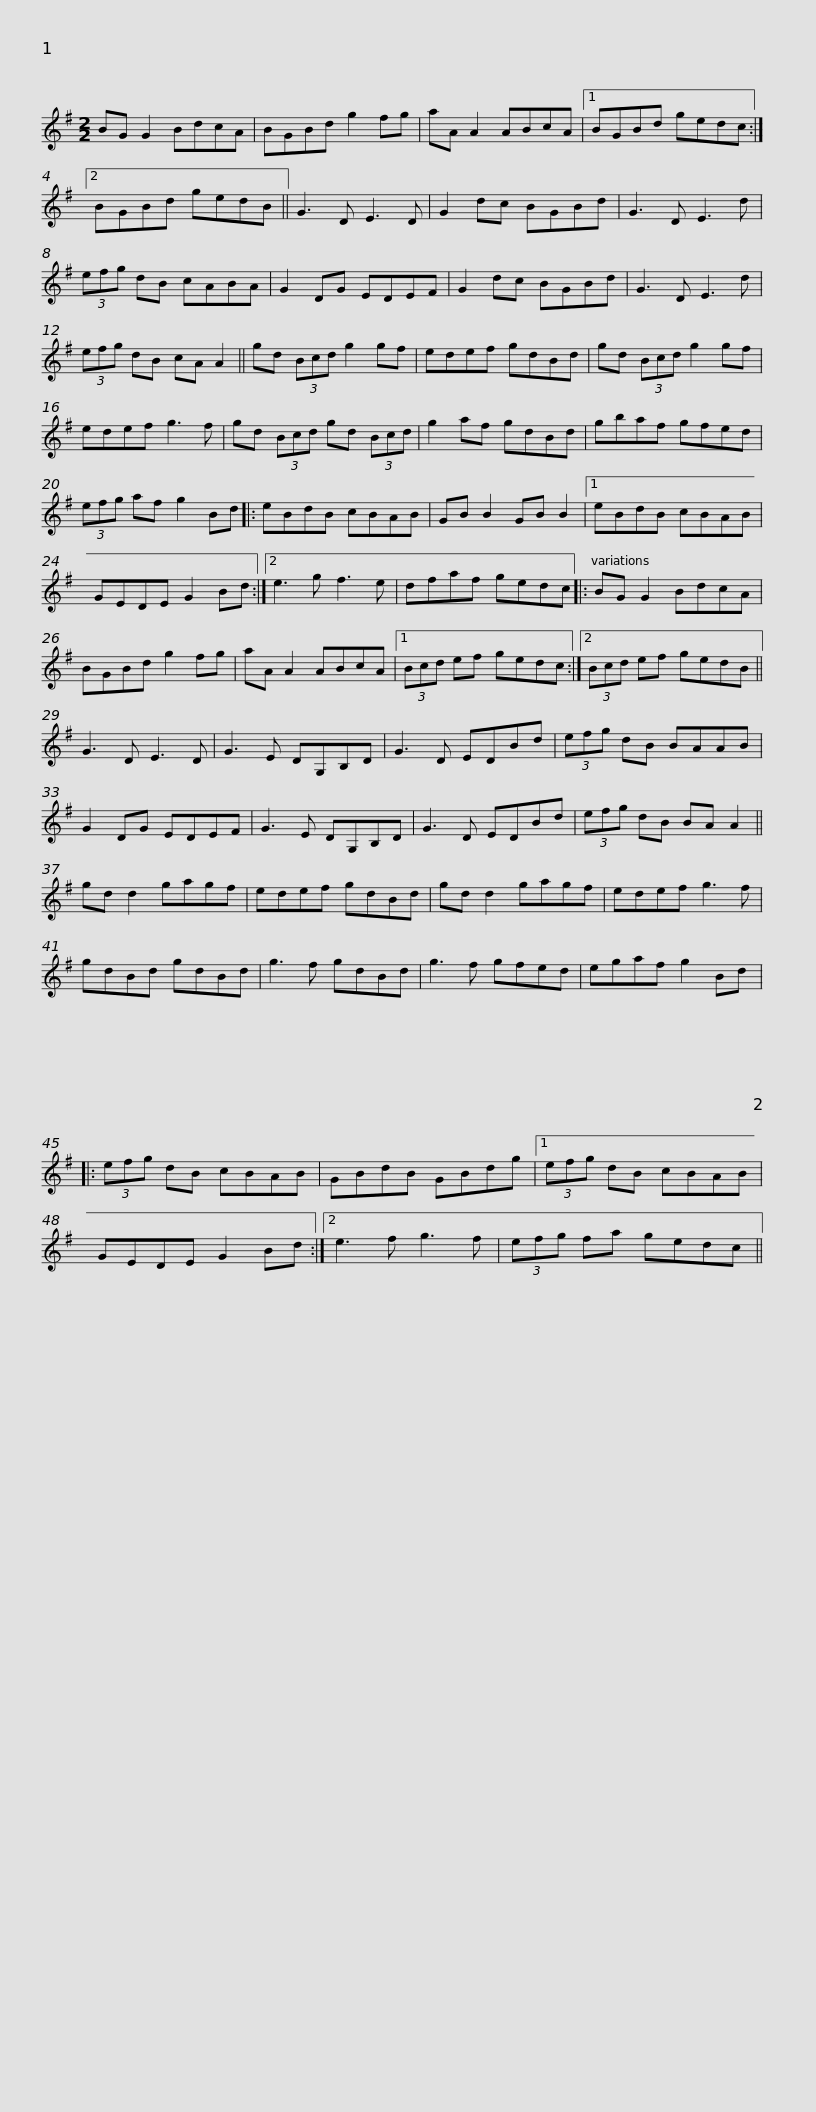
X:1
L:1/8
M:2/2
I:linebreak $
K:G
V:1 treble
V:1
 BG G2 BdcA | BGBd g2 fg | aA A2 ABcA |1 BGBd gedc :|2 BGBd gedB || %5
 G3 D E3 D |$ G2 dc BGBd | G3 D E3 d | (3efg dB cABA | G2 DG EDEF | %10
 G2 dc BGBd | G3 D E3 d |$ (3efg dB cA A2 || gd (3Bcd g2 gf | edef gdBd | %15
 gd (3Bcd g2 gf | edef g3 f |$ gd (3Bcd gd (3Bcd | g2 af gdBd | gbaf gfed | %20
 (3efg af g2 Bd |: eBdB cBAB |$ GB B2 GB B2 |1 eBdB cBAB | GEDE G2 Bd :|2 %25
 e3 g f3 e | dfaf gedc |: BG G2 BdcA |$ BGBd g2 fg | aA A2 ABcA |1 %30
 (3Bcd ef gedc :|2 (3Bcd ef gedB || G3 D E3 D |$ G3 E DG,B,D | G3 D EDBd | %35
 (3efg dB BAAB | G2 DG EDEF | G3 E DG,B,D | G3 D EDBd |$ (3efg dB BA A2 || %40
 gd d2 gagf | edef gdBd | gd d2 gagf | edef g3 f | gdBd gdBd |$ %45
 g3 f gdBd | g3 f gfed | egaf g2 Bd |: (3efg dB cBAB | GBdB GBdg |1$ %50
 (3efg dB cBAB | GEDE G2 Bd :|2 e3 f g3 f | (3efg fa gedc || %54
